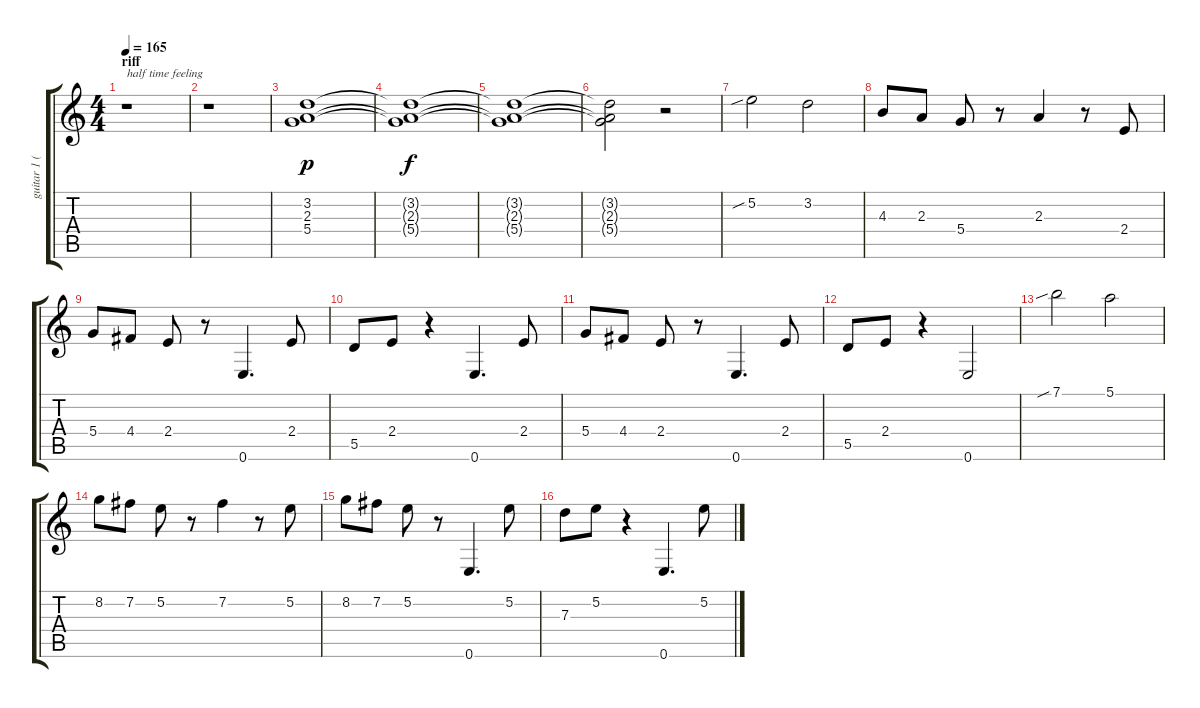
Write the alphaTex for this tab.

\track ("guitar 1 (Blackmore)" "guitar 1 (") {instrument distortionguitar}
\staff {score tabs}
\tuning (E4 B3 G3 D3 A2 E2) {hide}
\ts (4 4)
\section ("" "riff")
\tempo 165
\clef g2
\ks c
r.1{txt "half time feeling" dy p instrument distortionguitar} |
r.1 |
(3.2 2.3 5.4).1 |
(3.2{t} 2.3{t} 5.4{t}).1{dy f volume 9} |
(3.2{t} 2.3{t} 5.4{t}).1{volume 4} |
(3.2{t} 2.3{t} 5.4{t}).2{volume 0} r.2 |
5.2{sib}.2{volume 14} 3.2.2 |
4.3.8 2.3.8 5.4.8 r.8 2.3.4 r.8 2.4.8 |
5.4.8 4.4.8 2.4.8 r.8 0.6.4{d} 2.4.8 |
5.5.8 2.4.8 r.4 0.6.4{d} 2.4.8 |
5.4.8 4.4.8 2.4.8 r.8 0.6.4{d} 2.4.8 |
5.5.8 2.4.8 r.4 0.6.2 |
7.1{sib}.2 5.1.2 |
8.2.8 7.2.8 5.2.8 r.8 7.2.4 r.8 5.2.8 |
8.2.8 7.2.8 5.2.8 r.8 0.6.4{d} 5.2.8 |
7.3.8 5.2.8 r.4 0.6.4{d} 5.2.8
